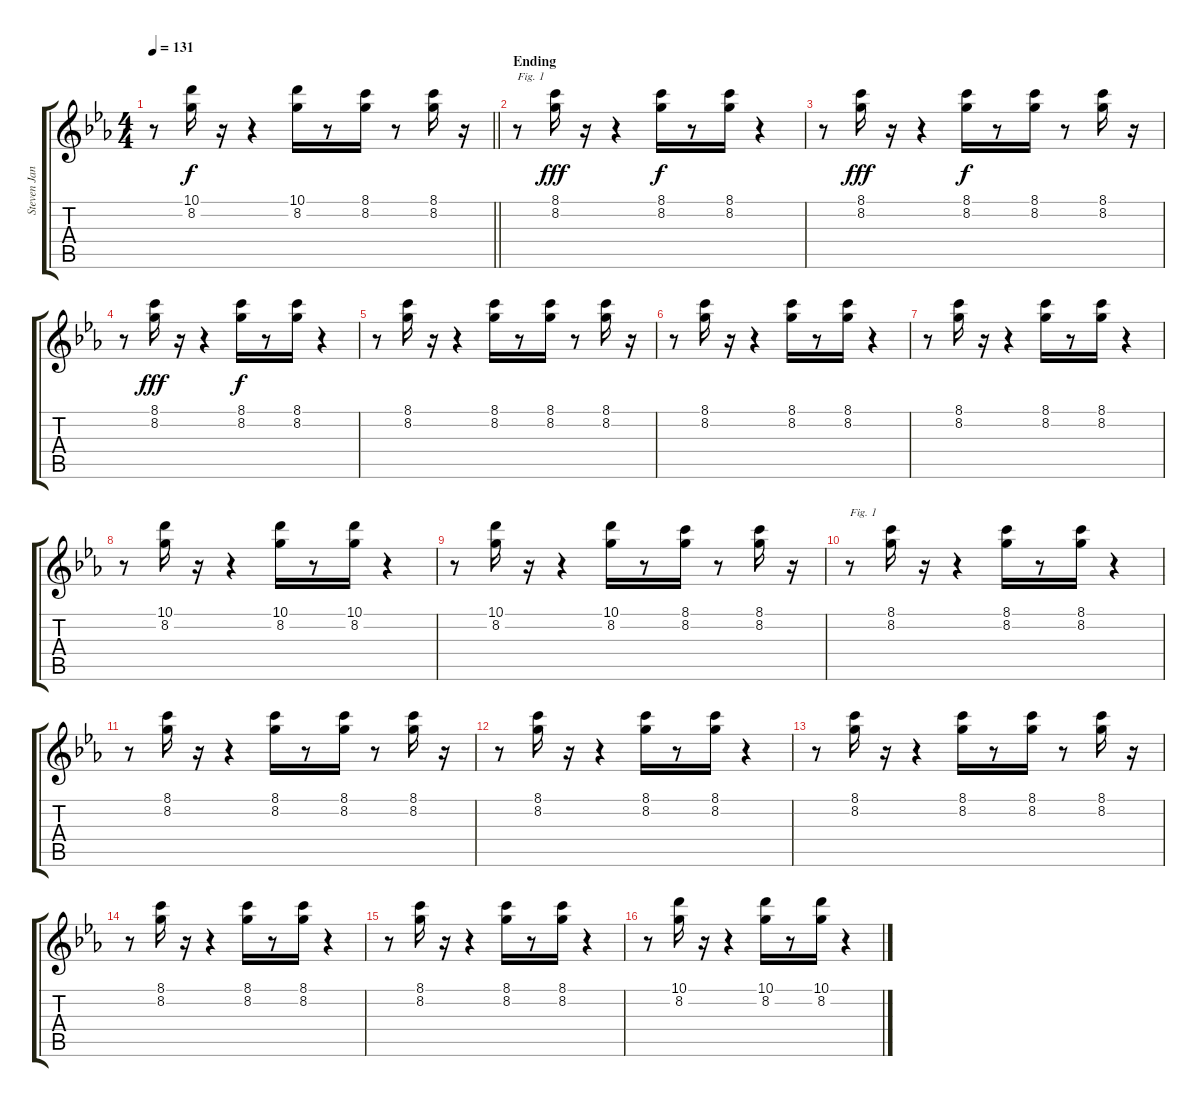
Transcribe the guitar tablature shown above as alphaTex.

\track ("Steven Janssens (elec. gtr.)" "Steven Jan") {instrument electricguitarclean}
\staff {score tabs}
\tuning (E4 B3 G3 D3 A2 E2) {hide}
\ts (4 4)
\tempo 131
\clef g2
\barLineRight lightlight
\ks cminor
r.8{dy f} (10.1 8.2).16 r.16 r.4 (10.1 8.2).16 r.8 (8.1 8.2).16 r.8 (8.1 8.2).16 r.16 |
\section ("" "Ending")
r.8{txt "Fig. 1"} (8.1 8.2).16{dy fff} r.16 r.4 (8.1 8.2).16{dy f} r.8 (8.1 8.2).16 r.4 |
r.8 (8.1 8.2).16{dy fff} r.16 r.4 (8.1 8.2).16{dy f} r.8 (8.1 8.2).16 r.8 (8.1 8.2).16 r.16 |
r.8 (8.1 8.2).16{dy fff} r.16 r.4 (8.1 8.2).16{dy f} r.8 (8.1 8.2).16 r.4 |
r.8 (8.1 8.2).16 r.16 r.4 (8.1 8.2).16 r.8 (8.1 8.2).16 r.8 (8.1 8.2).16 r.16 |
r.8 (8.1 8.2).16 r.16 r.4 (8.1 8.2).16 r.8 (8.1 8.2).16 r.4 |
r.8 (8.1 8.2).16 r.16 r.4 (8.1 8.2).16 r.8 (8.1 8.2).16 r.4 |
r.8 (10.1 8.2).16 r.16 r.4 (10.1 8.2).16 r.8 (10.1 8.2).16 r.4 |
r.8 (10.1 8.2).16 r.16 r.4 (10.1 8.2).16 r.8 (8.1 8.2).16 r.8 (8.1 8.2).16 r.16 |
r.8{txt "Fig. 1"} (8.1 8.2).16 r.16 r.4 (8.1 8.2).16 r.8 (8.1 8.2).16 r.4 |
r.8 (8.1 8.2).16 r.16 r.4 (8.1 8.2).16 r.8 (8.1 8.2).16 r.8 (8.1 8.2).16 r.16 |
r.8 (8.1 8.2).16 r.16 r.4 (8.1 8.2).16 r.8 (8.1 8.2).16 r.4 |
r.8 (8.1 8.2).16 r.16 r.4 (8.1 8.2).16 r.8 (8.1 8.2).16 r.8 (8.1 8.2).16 r.16 |
r.8 (8.1 8.2).16 r.16 r.4 (8.1 8.2).16 r.8 (8.1 8.2).16 r.4 |
r.8 (8.1 8.2).16 r.16 r.4 (8.1 8.2).16 r.8 (8.1 8.2).16 r.4 |
r.8 (10.1 8.2).16 r.16 r.4 (10.1 8.2).16 r.8 (10.1 8.2).16 r.4
